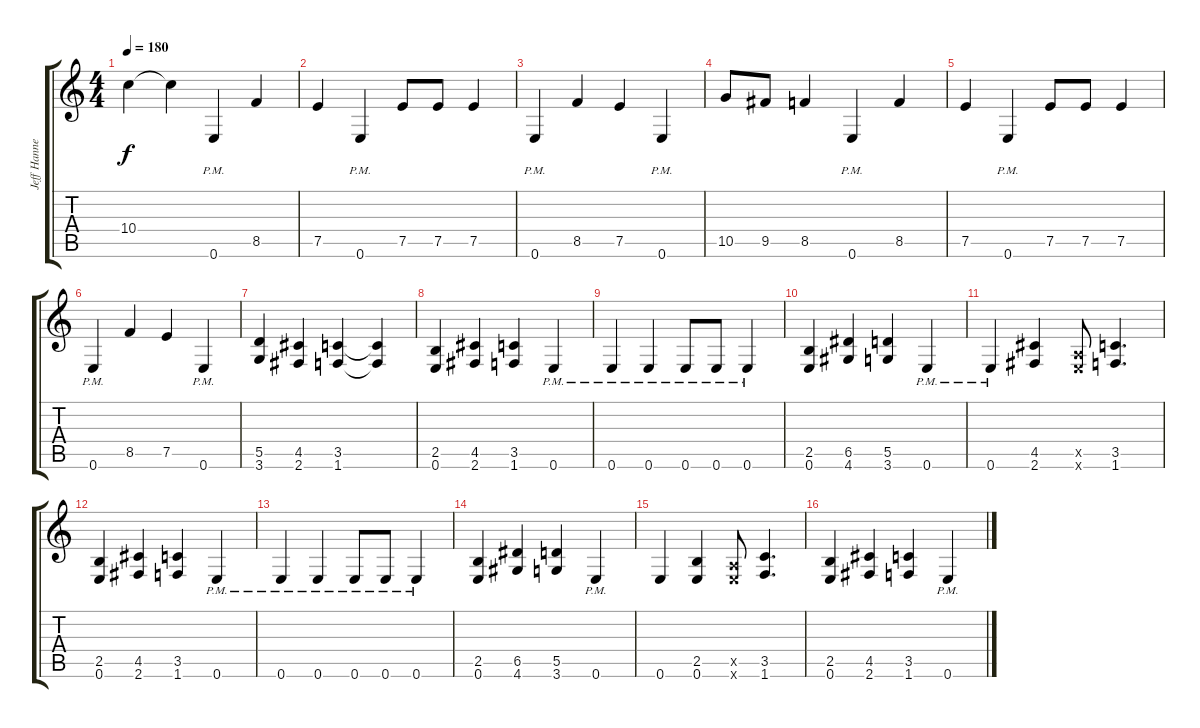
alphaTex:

\track ("Jeff Hanneman" "Jeff Hanne") {instrument distortionguitar}
\staff {score tabs}
\tuning (E4 B3 G3 D3 A2 E2) {hide}
\ts (4 4)
\tempo 180
\clef g2
\ks c
10.4.4{dy f} 10.4{t}.4 0.6{pm}.4 8.5.4 |
7.5.4 0.6{pm}.4 7.5.8 7.5.8 7.5.4 |
0.6{pm}.4 8.5.4 7.5.4 0.6{pm}.4 |
10.5.8 9.5.8 8.5.4 0.6{pm}.4 8.5.4 |
7.5.4 0.6{pm}.4 7.5.8 7.5.8 7.5.4 |
0.6{pm}.4 8.5.4 7.5.4 0.6{pm}.4 |
(5.5 3.6).4 (4.5 2.6).4 (3.5 1.6).4 (3.5{t} 1.6{t}).4 |
(2.5 0.6).4 (4.5 2.6).4 (3.5 1.6).4 0.6{pm}.4 |
0.6{pm}.4 0.6{pm}.4 0.6{pm}.8 0.6{pm}.8 0.6{pm}.4 |
(2.5 0.6).4 (6.5 4.6).4 (5.5 3.6).4 0.6{pm}.4 |
0.6{pm}.4 (4.5 2.6).4 (0.5{x} 0.6{x}).8 (3.5 1.6).4{d} |
(2.5 0.6).4 (4.5 2.6).4 (3.5 1.6).4 0.6{pm}.4 |
0.6{pm}.4 0.6{pm}.4 0.6{pm}.8 0.6{pm}.8 0.6{pm}.4 |
(2.5 0.6).4 (6.5 4.6).4 (5.5 3.6).4 0.6{pm}.4 |
0.6.4 (2.5 0.6).4 (0.5{x} 0.6{x}).8 (3.5 1.6).4{d} |
(2.5 0.6).4 (4.5 2.6).4 (3.5 1.6).4 0.6{pm}.4
